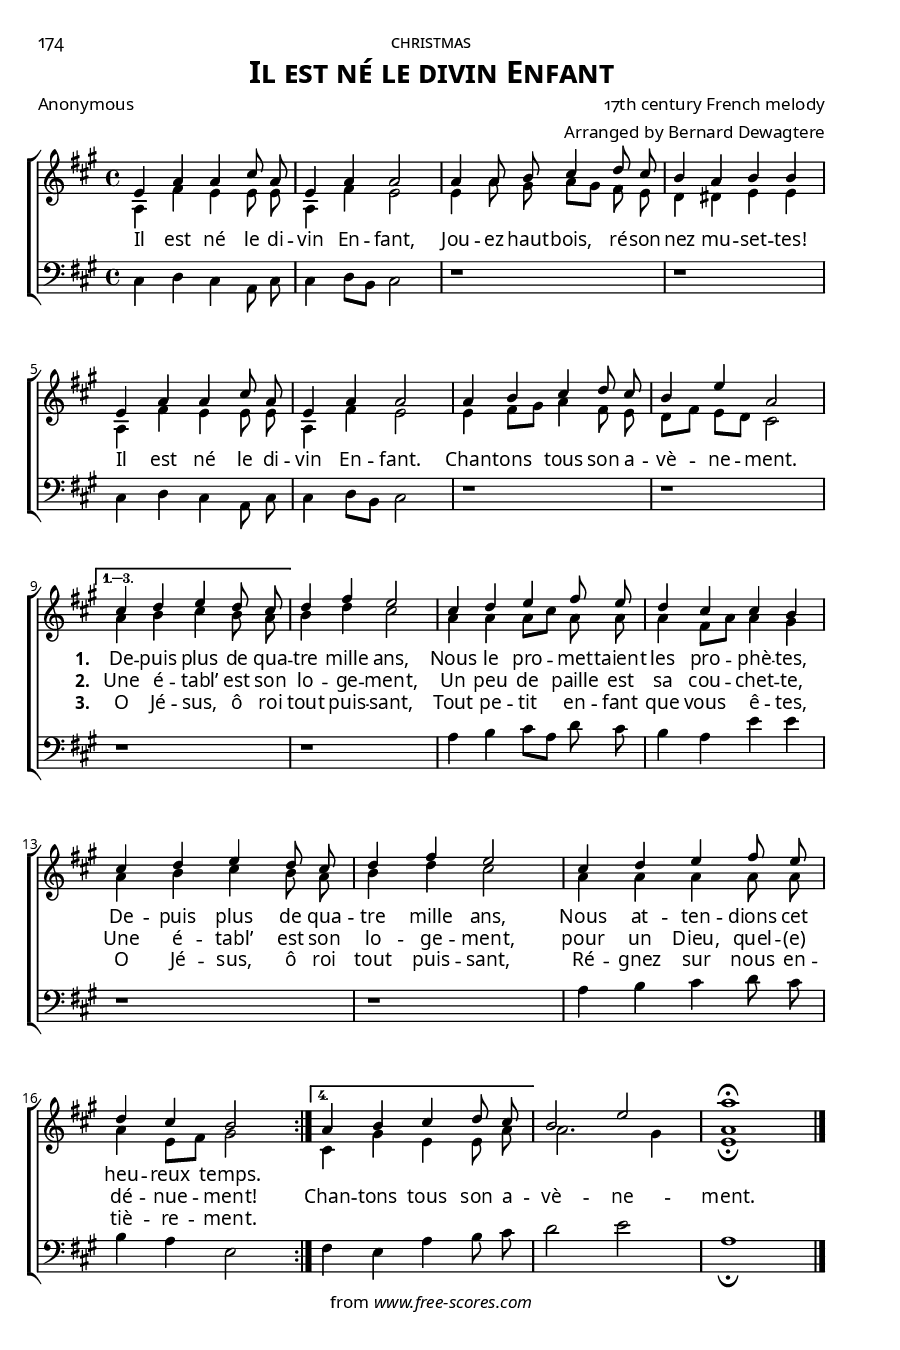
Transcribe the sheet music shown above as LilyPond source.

\version "2.14.2"
\include "util.ly"
\header {
  title = \markup{\override #'(font-name . "Garamond Premier Pro Semibold"){ \abs-fontsize #15 \smallCapsOldStyle"Il est né le divin Enfant"}}
  poet = \markup\oldStyleNum"Anonymous"
  composer = \markup\oldStyleNum"17th century French melody"
  arranger = \markup\oldStyleNum"Arranged by Bernard Dewagtere"
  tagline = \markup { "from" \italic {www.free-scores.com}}
}
\paper {
  %print-all-headers = ##f
  paper-height = 9\in
  paper-width = 6\in
  indent = 0\in
  %system-system-spacing = #'((basic-distance . 10) (padding . 0))
  %system-system-spacing =
  %  #'((basic-distance . 0)
  %     (minimum-distance . 0)
  %     (padding . -0.35)
  %     (stretchability . 100))
  ragged-last-bottom = ##f
  ragged-bottom = ##f
  two-sided = ##t
  inner-margin = 0.5\in
  outer-margin = 0.25\in
  top-margin = 0.25\in
  bottom-margin = 0.25\in
  first-page-number = #174
  print-first-page-number = ##t
  headerLine = \markup{\override #'(font-name . "Garamond Premier Pro") \smallCapsOldStyle"christmas"}
  oddHeaderMarkup = \markup\fill-line{
     \override #'(font-name . "Garamond Premier Pro")\abs-fontsize #8.5
     \combine 
        \fill-line{"" \on-the-fly #print-page-number-check-first
        \oldStylePageNum""
        }
        \fill-line{\headerLine}
  }
  evenHeaderMarkup = \markup {
     \override #'(font-name . "Garamond Premier Pro")\abs-fontsize #8.5
     \combine
        \on-the-fly #print-page-number-check-first
        \oldStylePageNum""
        \fill-line{\headerLine}
  }
}
#(set-global-staff-size 15) \paper{ #(define fonts (make-pango-font-tree "GoudyOlSt BT" "Garamond Premier Pro" "Garamond Premier Pro" (/ 15 20))) }
global = {
  \key a \major
  \time 4/4
  \autoBeamOff
  \set Score.voltaSpannerDuration = #(ly:make-moment 4 4)
}

sopMusic = \relative c' {
  \repeat volta 4 {
    e4 a a cis8 a |
    e4 a a2 |
    a4 a8 b cis4 d8 cis |
    b4 a b b |
    e, a a cis8 a |
    e4 a a2 |
    
    a4 b cis d8 cis |
    b4 e a,2 |
  }
  \alternative {
    {
      cis4 d e d8 cis |
      d4 fis e2 |
      cis4 d e fis8 e |
      d4 cis cis b |
      
      cis d e d8 cis |
      d4 fis e2 |
      cis4 d e fis8 e |
      d4 cis b2 |
    }
    {
      a4 b cis d8 cis |
      b2 e |
      a1\fermata \bar "|."
    }
  }
}
sopWords = \lyricmode {
  
}

altoMusic = \relative c' {
  a4 fis' e e8 e |
  a,4 fis' e2 |
  e4 a8 gis a[ gis] fis e |
  d4 dis e e |
  a, fis' e e8 e |
  a,4 fis' e2 |
  
  e4 fis8[ gis] a4 fis8 e |
  d[ fis] e[ d] cis2 |
  a'4 b cis b8 a |
  b4 d cis2 |
  a4 a a8[ cis] a a |
  a4 fis8[ a] a4 gis |
  
  a b cis b8 a |
  b4 d cis2 |
  a4 a a a8 a |
  a4 e8[ fis] gis2 |
  cis,4 gis' e e8 a |
  a2. gis4 | <e a>1\fermata \bar "|."
}
altoWords = \lyricmode {
  Il est né le di -- vin En -- fant,
  Jou -- ez haut -- bois, ré -- son -- nez mu -- set -- tes!
  Il est né le di -- vin En -- fant.
  Chan -- tons tous son a -- vè -- ne -- ment.
  \break
  \dropLyricsV
  \set stanza = #"1. "
  De -- puis plus de qua -- tre mille ans,
  Nous le pro -- met -- taient les pro -- phè -- tes,
  De -- puis plus de qua -- tre mille ans,
  Nous at -- ten -- dions cet heu -- reux temps.

}
altoWordsII = \lyricmode {
  \dropLyricsV
  \repeat unfold 34 ""
  \set stanza = #"2. "
  Une é -- tabl’ est son lo -- ge -- ment,
  Un peu de paille est sa cou -- chet -- te,
  Une é -- tabl’ est son lo -- ge -- ment,
  pour un Dieu, quel -- "(e)" dé -- nue -- ment!
  
  
  Chan -- tons tous son a -- vè -- ne -- ment.
}
altoWordsIII = \lyricmode {
  \dropLyricsV
  \repeat unfold 34 ""
  \set stanza = #"3. "
  O Jé -- sus, ô roi tout puis -- sant,
  Tout pe -- tit en -- fant que vous ê -- tes,
  O Jé -- sus, ô roi tout puis -- sant,
  Ré -- gnez sur nous en -- tiè -- re -- ment.
}
altoWordsIV = \lyricmode {
}

tenorMusic = \relative c' {
  
}
tenorWords = \lyricmode {

}

bassMusic = \relative c {
  cis4 d cis a8 cis |
  cis4 d8[ b] cis2 |
  d1\rest |
  d\rest |
  cis4 d cis a8 cis |
  cis4 d8[ b] cis2 |
  
  d1\rest |
  d\rest |
  d\rest |
  d\rest |
  a'4 b cis8[ a] d cis |
  b4 a e' e |
  
  d,1\rest |
  d\rest |
  a'4 b cis d8 cis |
  b4 a e2 |
  fis4 e a b8 cis |
  d2 e |
  a,1\fermata \bar "|."
}
bassWords = \lyricmode {

}

\score {
  <<
   \new ChoirStaff <<
    \new Staff = women <<
      \new Voice = "sopranos" { \voiceOne << \global \sopMusic >> }
      \new Voice = "altos" { \voiceTwo << \global \altoMusic >> }
    >>
    \new Lyrics \with { alignAboveContext = #"women" \override VerticalAxisGroup #'nonstaff-relatedstaff-spacing = #'((basic-distance . 1))} \lyricsto "sopranos" \sopWords
    \new Lyrics = "altosIV"  \with { alignBelowContext = #"women" } \lyricsto "sopranos" \altoWordsIV
    \new Lyrics = "altosIII"  \with { alignBelowContext = #"women" } \lyricsto "sopranos" \altoWordsIII
    \new Lyrics = "altosII"  \with { alignBelowContext = #"women" } \lyricsto "sopranos" \altoWordsII
    \new Lyrics = "altos"  \with { alignBelowContext = #"women" } \lyricsto "sopranos" \altoWords
   \new Staff = men <<
      \clef bass
      \new Voice = "tenors" { \voiceOne << \global \tenorMusic >> }
      \new Voice = "basses" { \voiceTwo << \global \bassMusic >> }
    >>
    \new Lyrics \with { alignAboveContext = #"men" \override VerticalAxisGroup #'nonstaff-relatedstaff-spacing = #'((basic-distance . 1)) } \lyricsto "tenors" \tenorWords
    \new Lyrics \with { alignBelowContext = #"men" \override VerticalAxisGroup #'nonstaff-relatedstaff-spacing = #'((basic-distance . 1)) } \lyricsto "basses" \bassWords
  >>
%    \new PianoStaff << \new Staff { \new Voice { \pianoRH } } \new Staff { \clef "bass" \pianoLH } >>
  >>
  \layout {
    \context {
      \Score
      %\override SpacingSpanner #'base-shortest-duration = #(ly:make-moment 1 8)
      %\override SpacingSpanner #'common-shortest-duration = #(ly:make-moment 1 4)
    }
    \context {
      % Remove all empty staves
      % \Staff \RemoveEmptyStaves \override VerticalAxisGroup #'remove-first = ##t
    }
  }
  \midi {
    %\tempo 4 = 90
    \set Staff.midiInstrument = "flute"
  
    \context {
      \Voice
      \remove "Dynamic_performer"
    }
  }
}
